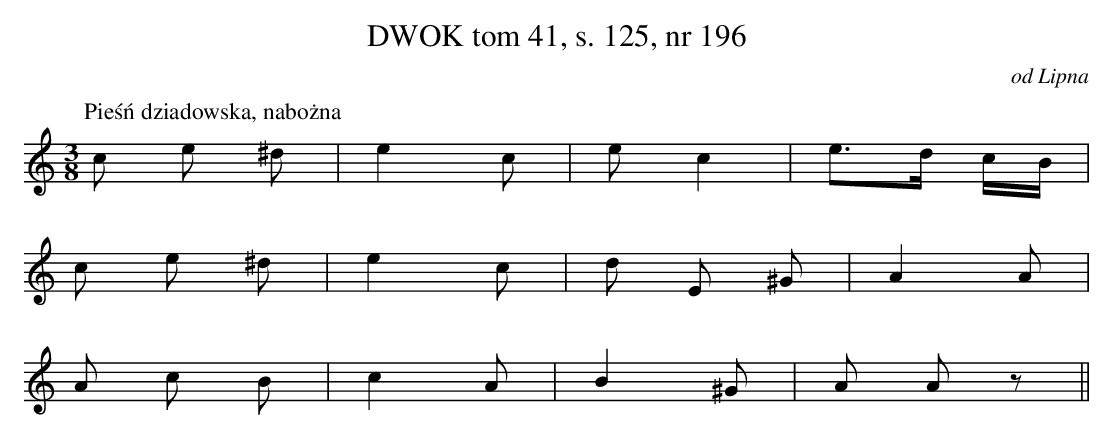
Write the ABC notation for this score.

X:1
T:DWOK tom 41, s. 125, nr 196
O:od Lipna
L:1/16
M:3/8
K:C
P:Pieśń dziadowska, nabożna
c2 e2 ^d2|e4 c2|e2 c4|e3d cB|
c2 e2 ^d2|e4 c2|d2 E2 ^G2|A4 A2|
A2 c2 B2|c4 A2|B4 ^G2|A2 A2 z2||
